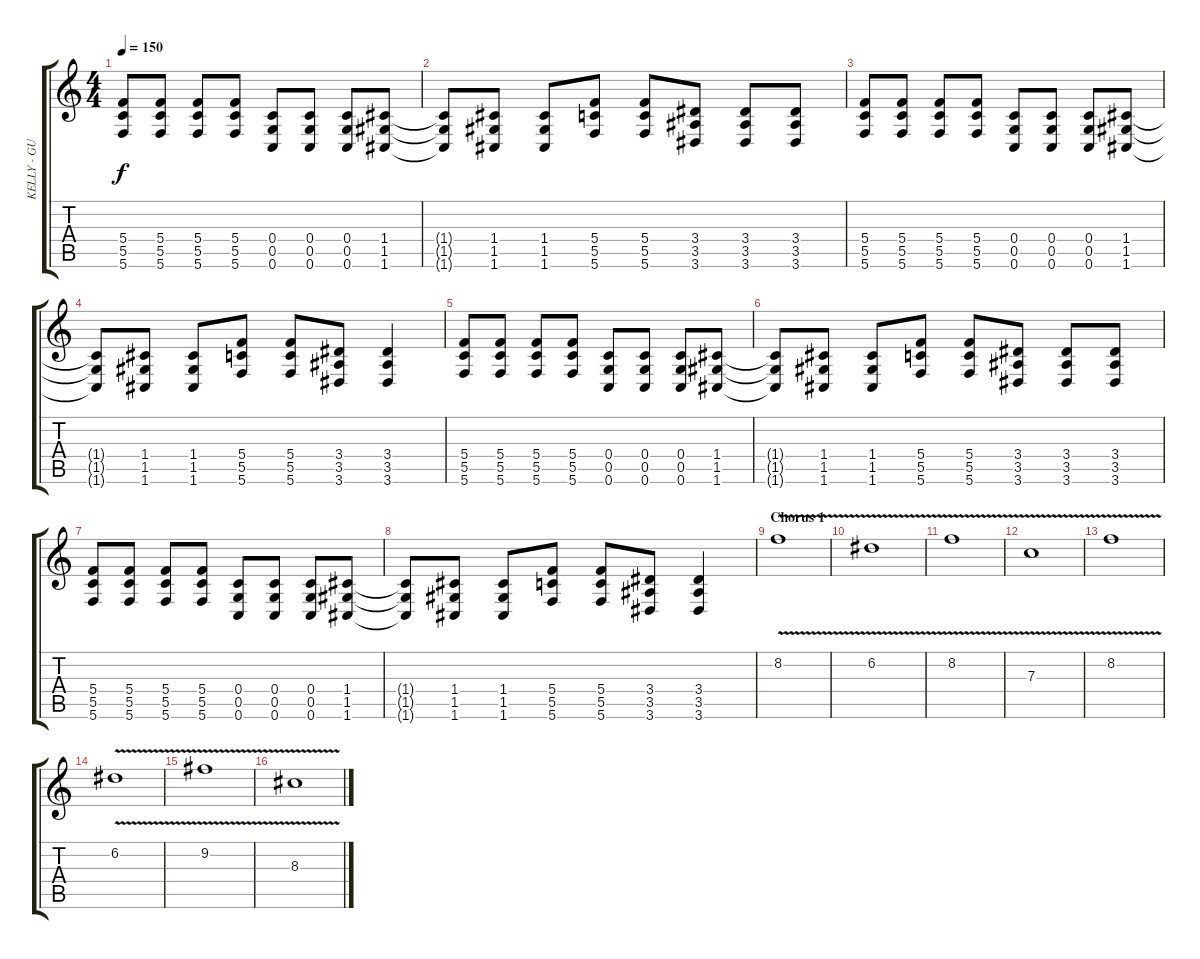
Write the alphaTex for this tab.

\track ("KELLY - GUITAR" "KELLY - GU") {instrument overdrivenguitar}
\staff {score tabs}
\tuning (D4 A3 F3 C3 G2 C2) {hide}
\ts (4 4)
\tempo 150
\clef g2
\ks c
(5.4 5.5 5.6).8{dy f} (5.4 5.5 5.6).8 (5.4 5.5 5.6).8 (5.4 5.5 5.6).8 (0.4 0.5 0.6).8 (0.4 0.5 0.6).8 (0.4 0.5 0.6).8 (1.4 1.5 1.6).8 |
(1.4{t} 1.5{t} 1.6{t}).8 (1.4 1.5 1.6).8 (1.4 1.5 1.6).8 (5.4 5.5 5.6).8 (5.4 5.5 5.6).8 (3.4 3.5 3.6).8 (3.4 3.5 3.6).8 (3.4 3.5 3.6).8 |
(5.4 5.5 5.6).8 (5.4 5.5 5.6).8 (5.4 5.5 5.6).8 (5.4 5.5 5.6).8 (0.4 0.5 0.6).8 (0.4 0.5 0.6).8 (0.4 0.5 0.6).8 (1.4 1.5 1.6).8 |
(1.4{t} 1.5{t} 1.6{t}).8 (1.4 1.5 1.6).8 (1.4 1.5 1.6).8 (5.4 5.5 5.6).8 (5.4 5.5 5.6).8 (3.4 3.5 3.6).8 (3.4 3.5 3.6).4 |
(5.4 5.5 5.6).8 (5.4 5.5 5.6).8 (5.4 5.5 5.6).8 (5.4 5.5 5.6).8 (0.4 0.5 0.6).8 (0.4 0.5 0.6).8 (0.4 0.5 0.6).8 (1.4 1.5 1.6).8 |
(1.4{t} 1.5{t} 1.6{t}).8 (1.4 1.5 1.6).8 (1.4 1.5 1.6).8 (5.4 5.5 5.6).8 (5.4 5.5 5.6).8 (3.4 3.5 3.6).8 (3.4 3.5 3.6).8 (3.4 3.5 3.6).8 |
(5.4 5.5 5.6).8 (5.4 5.5 5.6).8 (5.4 5.5 5.6).8 (5.4 5.5 5.6).8 (0.4 0.5 0.6).8 (0.4 0.5 0.6).8 (0.4 0.5 0.6).8 (1.4 1.5 1.6).8 |
(1.4{t} 1.5{t} 1.6{t}).8 (1.4 1.5 1.6).8 (1.4 1.5 1.6).8 (5.4 5.5 5.6).8 (5.4 5.5 5.6).8 (3.4 3.5 3.6).8 (3.4 3.5 3.6).4 |
\section ("" "Chorus 1")
8.2{v}.1 |
6.2{v}.1 |
8.2{v}.1 |
7.3{v}.1 |
8.2{v}.1 |
6.2{v}.1 |
9.2{v}.1 |
8.3{v}.1
